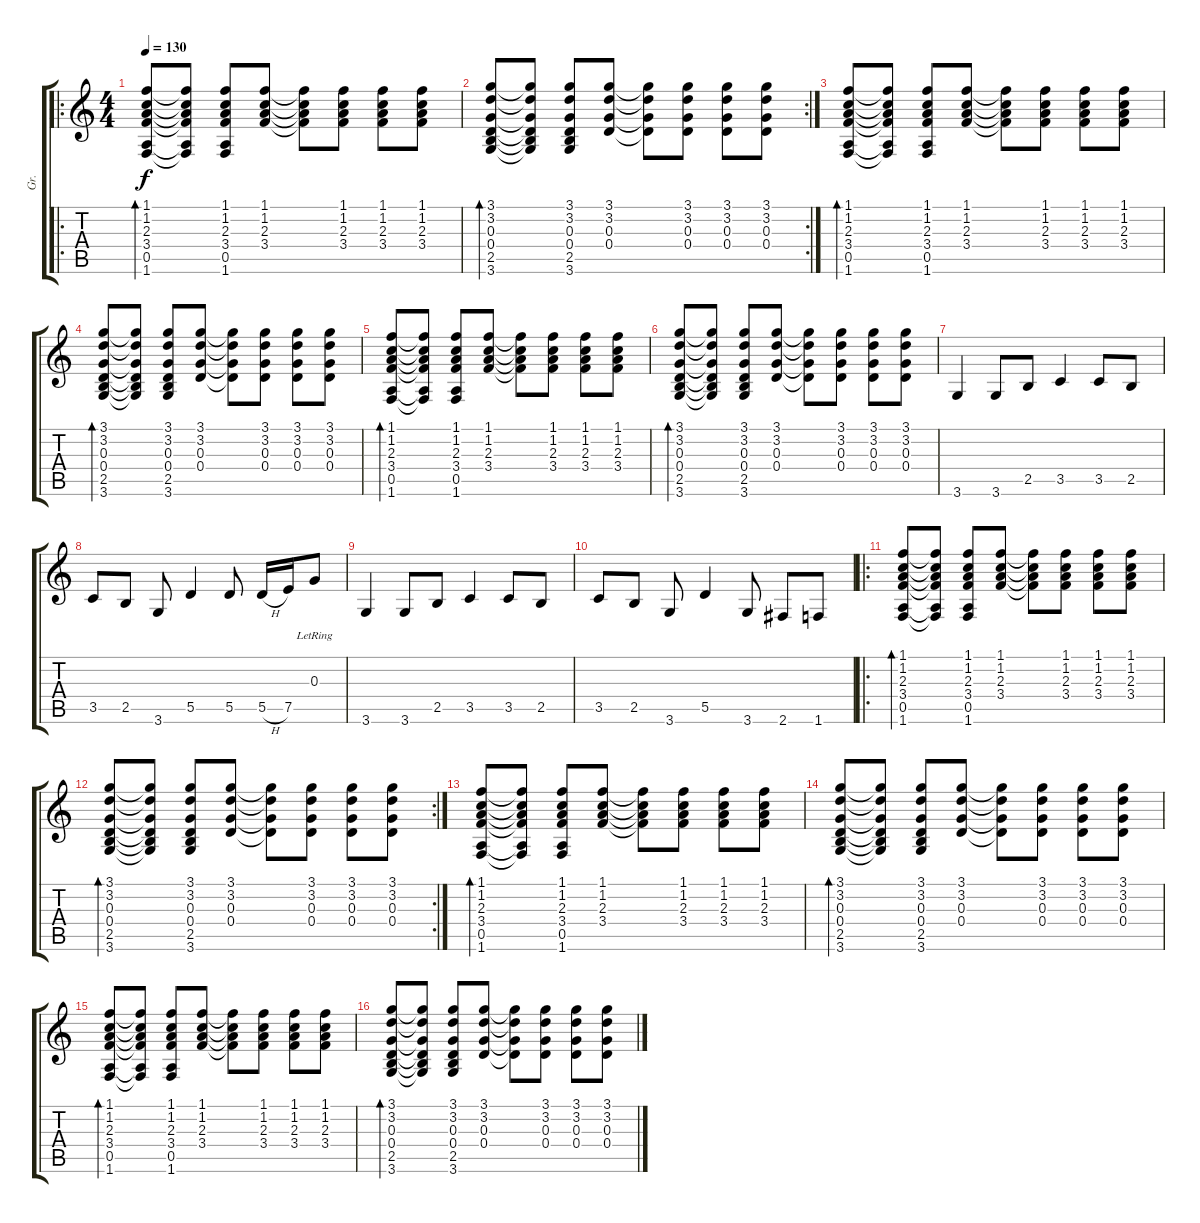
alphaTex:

\track ("Gr." "Gr.") {instrument acousticguitarsteel}
\staff {score tabs}
\tuning (E4 B3 G3 D3 A2 E2) {hide}
\ro
\ts (4 4)
\tempo 130
\clef g2
\ks c
(1.1 1.2 2.3 3.4 0.5 1.6).8{bd 120 dy f} (1.1{t} 1.2{t} 2.3{t} 3.4{t} 0.5{t} 1.6{t}).8 (1.1 1.2 2.3 3.4 0.5 1.6).8 (1.1 1.2 2.3 3.4).8 (1.1{t} 1.2{t} 2.3{t} 3.4{t}).8 (1.1 1.2 2.3 3.4).8 (1.1 1.2 2.3 3.4).8 (1.1 1.2 2.3 3.4).8 |
\rc 2
(3.1 3.2 0.3 0.4 2.5 3.6).8{bd 120} (3.1{t} 3.2{t} 0.3{t} 0.4{t} 2.5{t} 3.6{t}).8 (3.1 3.2 0.3 0.4 2.5 3.6).8 (3.1 3.2 0.3 0.4).8 (3.1{t} 3.2{t} 0.3{t} 0.4{t}).8 (3.1 3.2 0.3 0.4).8 (3.1 3.2 0.3 0.4).8 (3.1 3.2 0.3 0.4).8 |
(1.1 1.2 2.3 3.4 0.5 1.6).8{bd 120} (1.1{t} 1.2{t} 2.3{t} 3.4{t} 0.5{t} 1.6{t}).8 (1.1 1.2 2.3 3.4 0.5 1.6).8 (1.1 1.2 2.3 3.4).8 (1.1{t} 1.2{t} 2.3{t} 3.4{t}).8 (1.1 1.2 2.3 3.4).8 (1.1 1.2 2.3 3.4).8 (1.1 1.2 2.3 3.4).8 |
(3.1 3.2 0.3 0.4 2.5 3.6).8{bd 120} (3.1{t} 3.2{t} 0.3{t} 0.4{t} 2.5{t} 3.6{t}).8 (3.1 3.2 0.3 0.4 2.5 3.6).8 (3.1 3.2 0.3 0.4).8 (3.1{t} 3.2{t} 0.3{t} 0.4{t}).8 (3.1 3.2 0.3 0.4).8 (3.1 3.2 0.3 0.4).8 (3.1 3.2 0.3 0.4).8 |
(1.1 1.2 2.3 3.4 0.5 1.6).8{bd 120} (1.1{t} 1.2{t} 2.3{t} 3.4{t} 0.5{t} 1.6{t}).8 (1.1 1.2 2.3 3.4 0.5 1.6).8 (1.1 1.2 2.3 3.4).8 (1.1{t} 1.2{t} 2.3{t} 3.4{t}).8 (1.1 1.2 2.3 3.4).8 (1.1 1.2 2.3 3.4).8 (1.1 1.2 2.3 3.4).8 |
(3.1 3.2 0.3 0.4 2.5 3.6).8{bd 120} (3.1{t} 3.2{t} 0.3{t} 0.4{t} 2.5{t} 3.6{t}).8 (3.1 3.2 0.3 0.4 2.5 3.6).8 (3.1 3.2 0.3 0.4).8 (3.1{t} 3.2{t} 0.3{t} 0.4{t}).8 (3.1 3.2 0.3 0.4).8 (3.1 3.2 0.3 0.4).8 (3.1 3.2 0.3 0.4).8 |
3.6.4 3.6.8 2.5.8 3.5.4 3.5.8 2.5.8 |
3.5.8 2.5.8 3.6.8 5.5.4 5.5.8 5.5{h}.16 7.5.16 0.3{lr}.8 |
3.6.4 3.6.8 2.5.8 3.5.4 3.5.8 2.5.8 |
3.5.8 2.5.8 3.6.8 5.5.4 3.6.8 2.6.8 1.6.8 |
\ro
(1.1 1.2 2.3 3.4 0.5 1.6).8{bd 120} (1.1{t} 1.2{t} 2.3{t} 3.4{t} 0.5{t} 1.6{t}).8 (1.1 1.2 2.3 3.4 0.5 1.6).8 (1.1 1.2 2.3 3.4).8 (1.1{t} 1.2{t} 2.3{t} 3.4{t}).8 (1.1 1.2 2.3 3.4).8 (1.1 1.2 2.3 3.4).8 (1.1 1.2 2.3 3.4).8 |
\rc 2
(3.1 3.2 0.3 0.4 2.5 3.6).8{bd 120} (3.1{t} 3.2{t} 0.3{t} 0.4{t} 2.5{t} 3.6{t}).8 (3.1 3.2 0.3 0.4 2.5 3.6).8 (3.1 3.2 0.3 0.4).8 (3.1{t} 3.2{t} 0.3{t} 0.4{t}).8 (3.1 3.2 0.3 0.4).8 (3.1 3.2 0.3 0.4).8 (3.1 3.2 0.3 0.4).8 |
(1.1 1.2 2.3 3.4 0.5 1.6).8{bd 120} (1.1{t} 1.2{t} 2.3{t} 3.4{t} 0.5{t} 1.6{t}).8 (1.1 1.2 2.3 3.4 0.5 1.6).8 (1.1 1.2 2.3 3.4).8 (1.1{t} 1.2{t} 2.3{t} 3.4{t}).8 (1.1 1.2 2.3 3.4).8 (1.1 1.2 2.3 3.4).8 (1.1 1.2 2.3 3.4).8 |
(3.1 3.2 0.3 0.4 2.5 3.6).8{bd 120} (3.1{t} 3.2{t} 0.3{t} 0.4{t} 2.5{t} 3.6{t}).8 (3.1 3.2 0.3 0.4 2.5 3.6).8 (3.1 3.2 0.3 0.4).8 (3.1{t} 3.2{t} 0.3{t} 0.4{t}).8 (3.1 3.2 0.3 0.4).8 (3.1 3.2 0.3 0.4).8 (3.1 3.2 0.3 0.4).8 |
(1.1 1.2 2.3 3.4 0.5 1.6).8{bd 120} (1.1{t} 1.2{t} 2.3{t} 3.4{t} 0.5{t} 1.6{t}).8 (1.1 1.2 2.3 3.4 0.5 1.6).8 (1.1 1.2 2.3 3.4).8 (1.1{t} 1.2{t} 2.3{t} 3.4{t}).8 (1.1 1.2 2.3 3.4).8 (1.1 1.2 2.3 3.4).8 (1.1 1.2 2.3 3.4).8 |
(3.1 3.2 0.3 0.4 2.5 3.6).8{bd 120} (3.1{t} 3.2{t} 0.3{t} 0.4{t} 2.5{t} 3.6{t}).8 (3.1 3.2 0.3 0.4 2.5 3.6).8 (3.1 3.2 0.3 0.4).8 (3.1{t} 3.2{t} 0.3{t} 0.4{t}).8 (3.1 3.2 0.3 0.4).8 (3.1 3.2 0.3 0.4).8 (3.1 3.2 0.3 0.4).8
